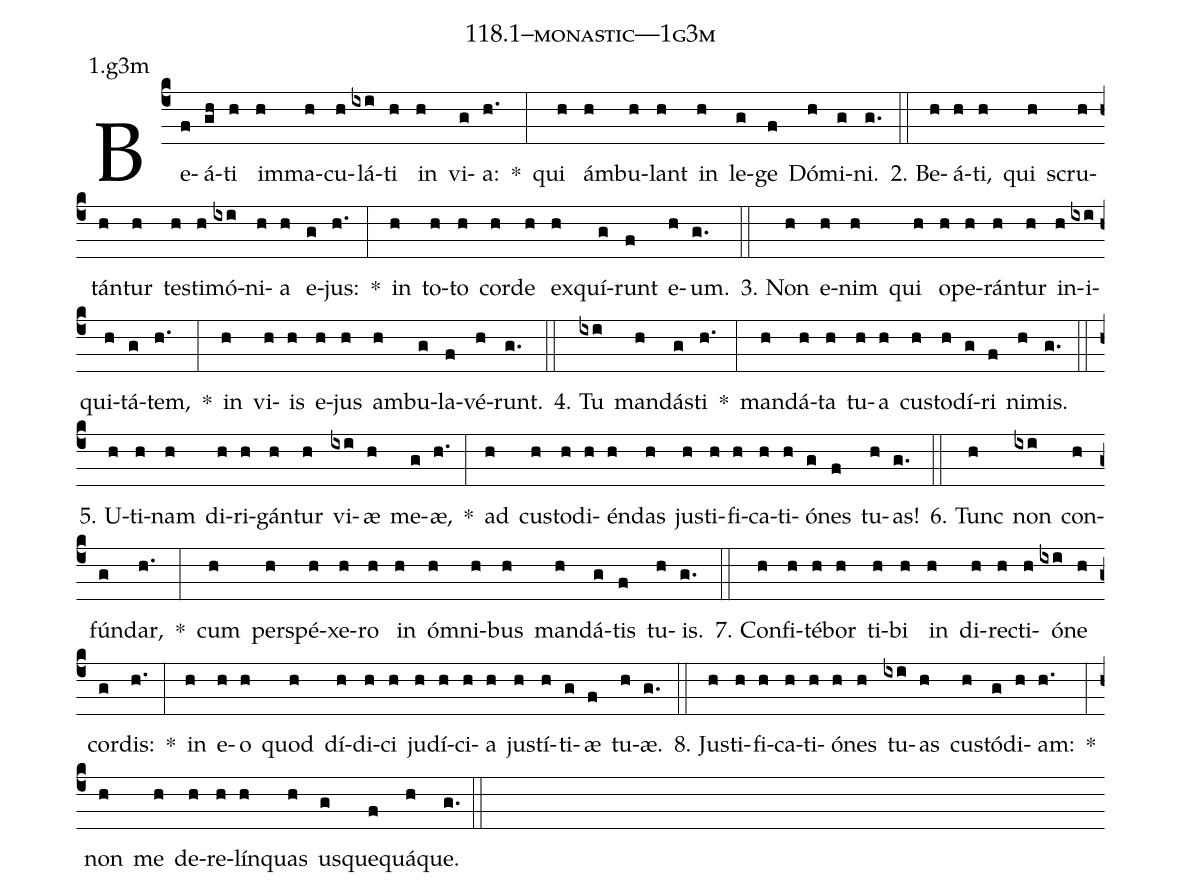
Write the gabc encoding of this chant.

name: 118.1--monastic---1g3m;
annotation: 1.g3m;
%%
(c4)Be(f)á(gh)ti(h) im(h)ma(h)cu(h)lá(ixi)ti(h) in(h) vi(g)a:(h.) *(:) qui(h) ám(h)bu(h)lant(h) in(h) le(g)ge(f) Dó(h)mi(g)ni.(g.) (::)
2. Be(h)á(h)ti,(h) qui(h) scru(h)tán(h)tur(h) tes(h)ti(h)mó(ixi)ni(h)a(h) e(g)jus:(h.) *(:) in(h) to(h)to(h) cor(h)de(h) ex(h)quí(g)runt(f) e(h)um.(g.) (::)
3. Non(h) e(h)nim(h) qui(h) o(h)pe(h)rán(h)tur(h) in(h)i(ixi)qui(h)tá(g)tem,(h.) *(:) in(h) vi(h)is(h) e(h)jus(h) am(h)bu(g)la(f)vé(h)runt.(g.) (::)
4. Tu(ixi) man(h)dás(g)ti(h.) *(:) man(h)dá(h)ta(h) tu(h)a(h) cus(h)to(h)dí(g)ri(f) ni(h)mis.(g.) (::)
5. U(h)ti(h)nam(h) di(h)ri(h)gán(h)tur(h) vi(ixi)æ(h) me(g)æ,(h.) *(:) ad(h) cus(h)to(h)di(h)én(h)das(h) jus(h)ti(h)fi(h)ca(h)ti(h)ó(g)nes(f) tu(h)as!(g.) (::)
6. Tunc(h) non(ixi) con(h)fún(g)dar,(h.) *(:) cum(h) per(h)spé(h)xe(h)ro(h) in(h) óm(h)ni(h)bus(h) man(h)dá(g)tis(f) tu(h)is.(g.) (::)
7. Con(h)fi(h)té(h)bor(h) ti(h)bi(h) in(h) di(h)rec(h)ti(h)ó(ixi)ne(h) cor(g)dis:(h.) *(:) in(h) e(h)o(h) quod(h) dí(h)di(h)ci(h) ju(h)dí(h)ci(h)a(h) jus(h)tí(h)ti(g)æ(f) tu(h)æ.(g.) (::)
8. Jus(h)ti(h)fi(h)ca(h)ti(h)ó(h)nes(h) tu(ixi)as(h) cus(h)tó(g)di(h)am:(h.) *(:) non(h) me(h) de(h)re(h)lín(h)quas(h) us(g)que(f)quá(h)que.(g.) (::)
